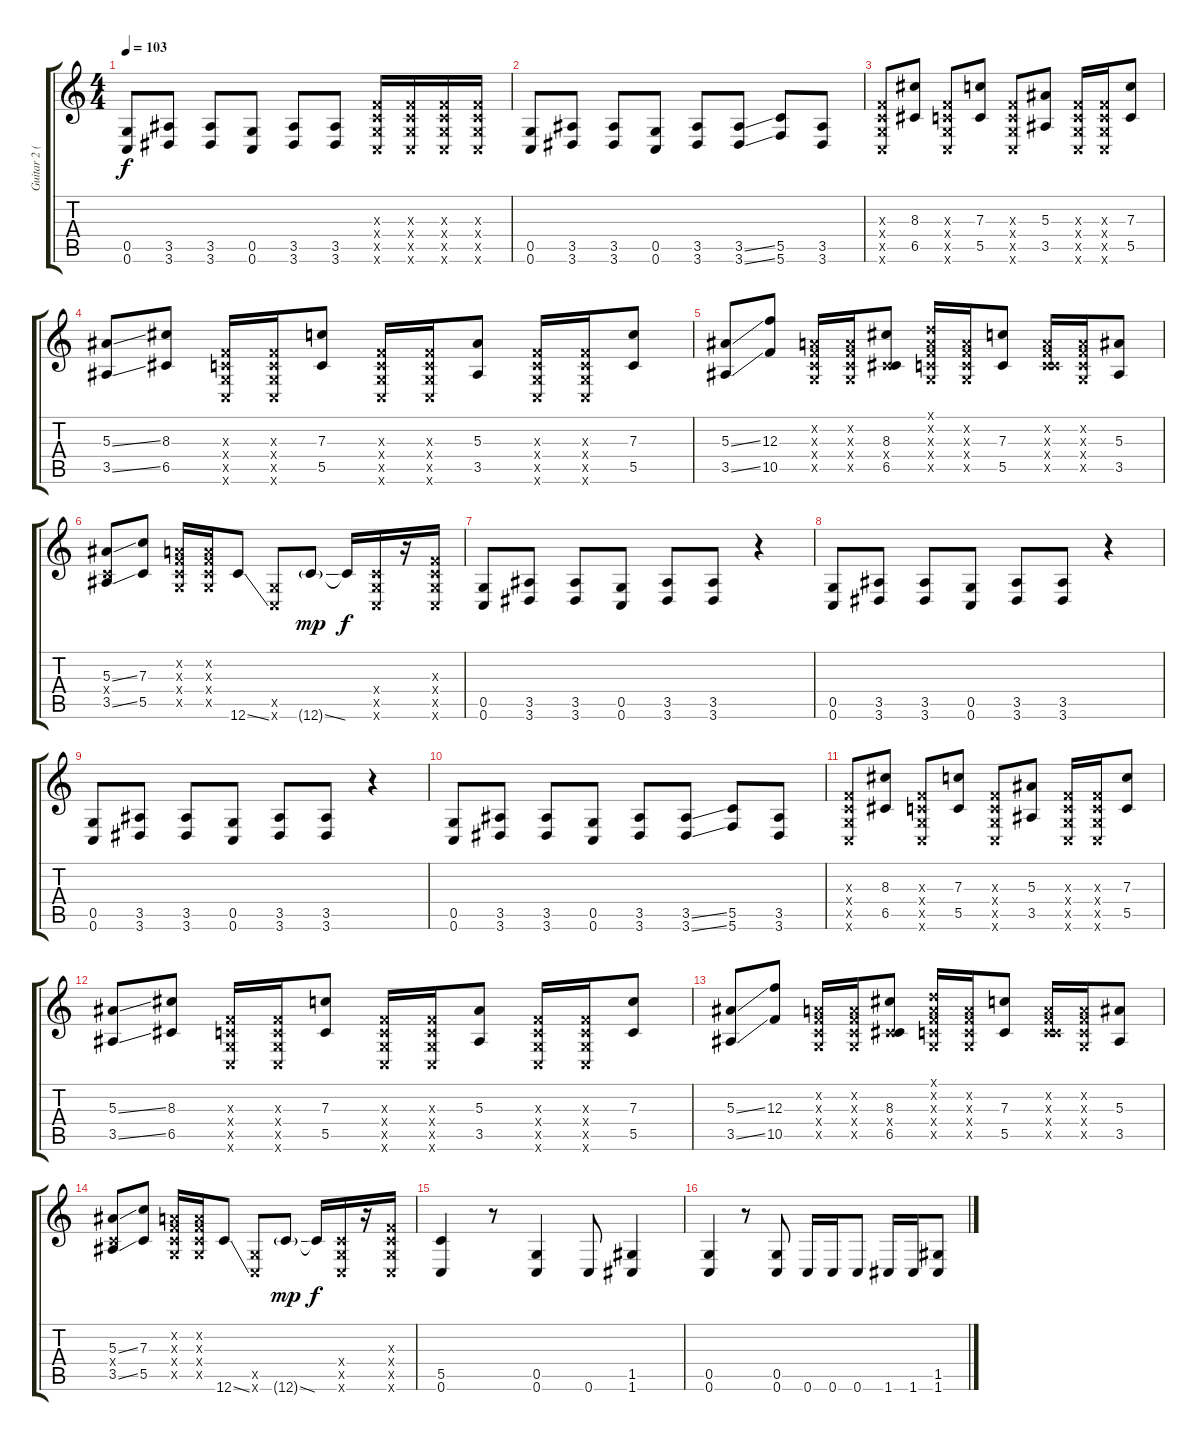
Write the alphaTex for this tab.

\track ("Guitar 2 (James)" "Guitar 2 (") {instrument overdrivenguitar}
\staff {score tabs}
\tuning (D4 A3 F3 C3 G2 C2) {hide}
\ts (4 4)
\tempo 103
\clef g2
\ks c
(0.5 0.6).8{dy f} (3.5 3.6).8 (3.5 3.6).8 (0.5 0.6).8 (3.5 3.6).8 (3.5 3.6).8 (0.3{x} 0.4{x} 0.5{x} 0.6{x}).16 (0.3{x} 0.4{x} 0.5{x} 0.6{x}).16 (0.3{x} 0.4{x} 0.5{x} 0.6{x}).16 (0.3{x} 0.4{x} 0.5{x} 0.6{x}).16 |
(0.5 0.6).8 (3.5 3.6).8 (3.5 3.6).8 (0.5 0.6).8 (3.5 3.6).8 (3.5{ss} 3.6{ss}).8 (5.5 5.6).8 (3.5 3.6).8 |
(0.3{x} 0.4{x} 0.5{x} 0.6{x}).8{volume 15} (8.3 6.5).8 (0.3{x} 0.4{x} 0.5{x} 0.6{x}).8 (7.3 5.5).8 (0.3{x} 0.4{x} 0.5{x} 0.6{x}).8 (5.3 3.5).8 (0.3{x} 0.4{x} 0.5{x} 0.6{x}).16 (0.3{x} 0.4{x} 0.5{x} 0.6{x}).16 (7.3 5.5).8 |
(5.3{ss} 3.5{ss}).8 (8.3 6.5).8 (0.3{x} 0.4{x} 0.5{x} 0.6{x}).16 (0.3{x} 0.4{x} 0.5{x} 0.6{x}).16 (7.3 5.5).8 (0.3{x} 0.4{x} 0.5{x} 0.6{x}).16 (0.3{x} 0.4{x} 0.5{x} 0.6{x}).16 (5.3 3.5).8 (0.3{x} 0.4{x} 0.5{x} 0.6{x}).16 (0.3{x} 0.4{x} 0.5{x} 0.6{x}).16 (7.3 5.5).8 |
(5.3{ss} 3.5{ss}).8 (12.3 10.5).8 (0.2{x} 0.3{x} 0.4{x} 0.5{x}).16 (0.2{x} 0.3{x} 0.4{x} 0.5{x}).16 (8.3 0.4{x} 6.5).8 (0.1{x} 0.2{x} 0.3{x} 0.4{x} 0.5{x}).16 (0.2{x} 0.3{x} 0.4{x} 0.5{x}).16 (7.3 5.5).8 (0.2{x} 0.3{x} 0.4{x} 5.5{x}).16 (0.2{x} 0.3{x} 0.4{x} 0.5{x}).16 (5.3 3.5).8 |
(5.3{ss} 0.4{x} 3.5{ss}).8 (7.3 5.5).8 (0.2{x} 0.3{x} 0.4{x} 0.5{x}).16 (0.2{x} 0.3{x} 0.4{x} 0.5{x}).16 12.6{ss}.8 (0.5{x} 0.6{x}).8 12.6{ss g}.8{dy mp} 12.6{t}.16{dy f} (0.4{x} 0.5{x} 0.6{x}).16 r.16 (0.3{x} 0.4{x} 0.5{x} 0.6{x}).16 |
(0.5 0.6).8{volume 16} (3.5 3.6).8 (3.5 3.6).8 (0.5 0.6).8 (3.5 3.6).8 (3.5 3.6).8 r.4 |
(0.5 0.6).8 (3.5 3.6).8 (3.5 3.6).8 (0.5 0.6).8 (3.5 3.6).8 (3.5 3.6).8 r.4 |
(0.5 0.6).8 (3.5 3.6).8 (3.5 3.6).8 (0.5 0.6).8 (3.5 3.6).8 (3.5 3.6).8 r.4 |
(0.5 0.6).8 (3.5 3.6).8 (3.5 3.6).8 (0.5 0.6).8 (3.5 3.6).8 (3.5{ss} 3.6{ss}).8 (5.5 5.6).8 (3.5 3.6).8 |
(0.3{x} 0.4{x} 0.5{x} 0.6{x}).8 (8.3 6.5).8 (0.3{x} 0.4{x} 0.5{x} 0.6{x}).8 (7.3 5.5).8 (0.3{x} 0.4{x} 0.5{x} 0.6{x}).8 (5.3 3.5).8 (0.3{x} 0.4{x} 0.5{x} 0.6{x}).16 (0.3{x} 0.4{x} 0.5{x} 0.6{x}).16 (7.3 5.5).8 |
(5.3{ss} 3.5{ss}).8 (8.3 6.5).8 (0.3{x} 0.4{x} 0.5{x} 0.6{x}).16 (0.3{x} 0.4{x} 0.5{x} 0.6{x}).16 (7.3 5.5).8 (0.3{x} 0.4{x} 0.5{x} 0.6{x}).16 (0.3{x} 0.4{x} 0.5{x} 0.6{x}).16 (5.3 3.5).8 (0.3{x} 0.4{x} 0.5{x} 0.6{x}).16 (0.3{x} 0.4{x} 0.5{x} 0.6{x}).16 (7.3 5.5).8 |
(5.3{ss} 3.5{ss}).8 (12.3 10.5).8 (0.2{x} 0.3{x} 0.4{x} 0.5{x}).16 (0.2{x} 0.3{x} 0.4{x} 0.5{x}).16 (8.3 0.4{x} 6.5).8 (0.1{x} 0.2{x} 0.3{x} 0.4{x} 0.5{x}).16 (0.2{x} 0.3{x} 0.4{x} 0.5{x}).16 (7.3 5.5).8 (0.2{x} 0.3{x} 0.4{x} 5.5{x}).16 (0.2{x} 0.3{x} 0.4{x} 0.5{x}).16 (5.3 3.5).8 |
(5.3{ss} 0.4{x} 3.5{ss}).8 (7.3 5.5).8 (0.2{x} 0.3{x} 0.4{x} 0.5{x}).16 (0.2{x} 0.3{x} 0.4{x} 0.5{x}).16 12.6{ss}.8 (0.5{x} 0.6{x}).8 12.6{ss g}.8{dy mp} 12.6{t}.16{dy f} (0.4{x} 0.5{x} 0.6{x}).16 r.16 (0.3{x} 0.4{x} 0.5{x} 0.6{x}).16 |
(5.5 0.6).4{volume 13} r.8 (0.5 0.6).4 0.6.8 (1.5 1.6).4 |
(0.5 0.6).4 r.8 (0.5 0.6).8 0.6.16 0.6.16 0.6.8 1.6.16 1.6.16 (1.5 1.6).8
